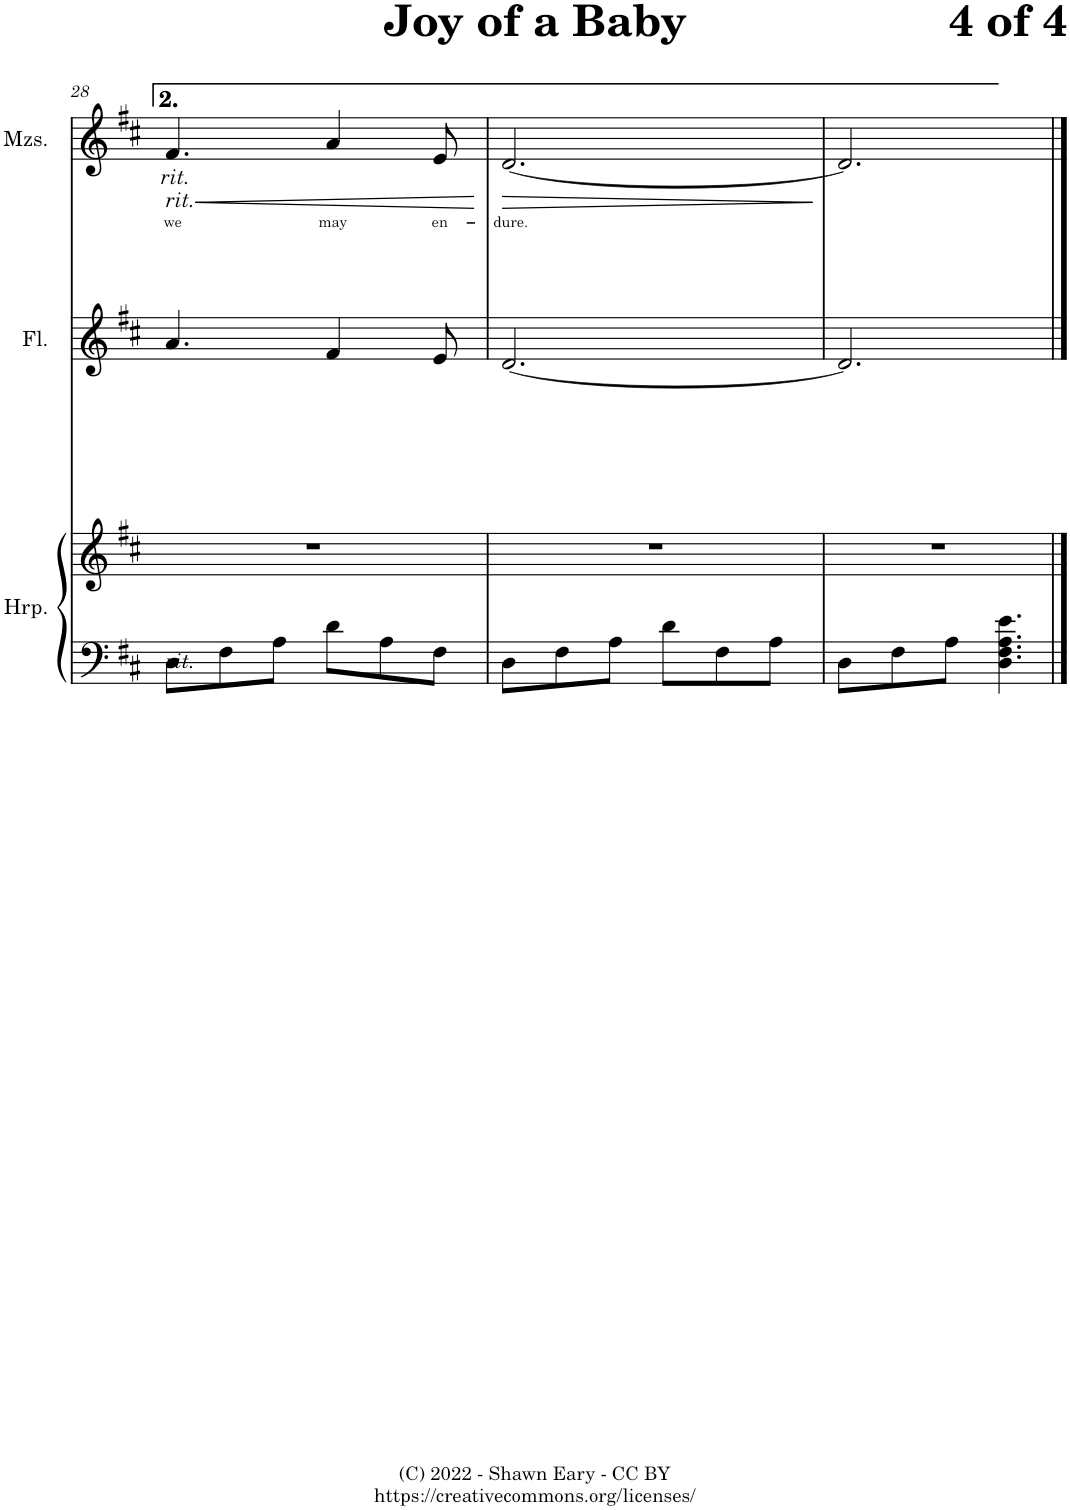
**kern	**kern	**kern	**kern	**text	**dynam
*part3	*part3	*part2	*part1	*part1	*part1
*staff4	*staff3	*staff2	*staff1	*staff1	*staff1
*I"Harp	*	*I"Flute	*I"Mezzo-soprano	*	*
*I'Hrp.	*	*I'Fl.	*I'Mzs.	*	*
!!LO:PB:g=z
*clefF4	*clefG2	*clefG2	*clefG2	*	*
*k[f#c#]	*k[f#c#]	*k[f#c#]	*k[f#c#]	*	*
*M6/8	*M6/8	*M6/8	*M6/8	*	*
=28	=28	=28	=28	=28	=28
!	!	!	!LO:TX:b:i:t=rit.	!	!
!	!	!	!LO:TX:b:i:t=rit.	!	!
!LO:TX:b:i:t=rit.	!	!	!	!	!
!	!	!	!	!LO:LY:b	!LO:HP:b
8D\L	2.r	4.a/	4.f#/	we	<
8F#\	.	.	.	.	.
8A\J	.	.	.	.	.
!	!	!	!	!LO:LY:b	!
8d\L	.	4f#/	4a/	may	.
8A\	.	.	.	.	.
!	!	!	!	!LO:LY:b	!
8F#\J	.	8e/	8e/	en-	.
.	.	.	.	.	[
=29	=29	=29	=29	=29	=29
!	!	!	!	!LO:LY:b	!LO:HP:b
8D\L	2.r	[2.d/	[2.d/	-dure.	>
8F#\	.	.	.	.	.
8A\J	.	.	.	.	.
8d\L	.	.	.	.	.
8F#\	.	.	.	.	.
8A\J	.	.	.	.	.
.	.	.	.	.	]
=30	=30	=30	=30	=30	=30
8D\L	2.r	2.d/]	2.d/]	.	.
8F#\	.	.	.	.	.
8A\J	.	.	.	.	.
4.D\ 4.F#\ 4.A\ 4.e\	.	.	.	.	.
==	==	==	==	==	==
*-	*-	*-	*-	*-	*-
